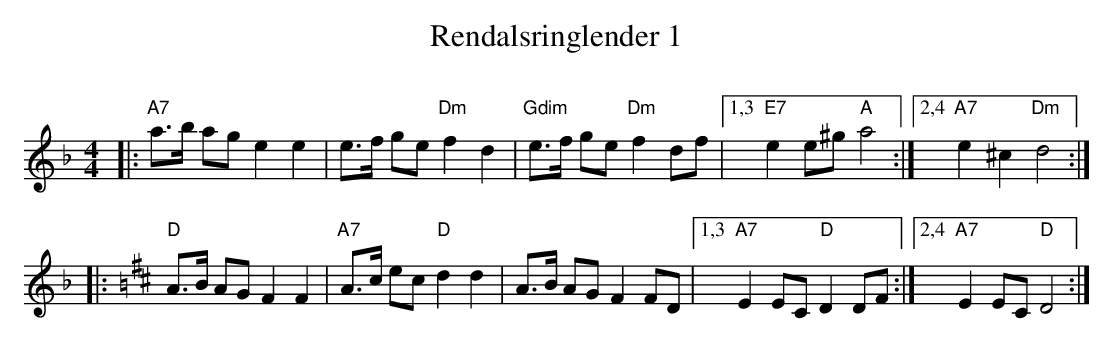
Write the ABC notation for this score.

X:1
T: Rendalsringlender 1
O:
M: 4/4
L: 1/8
K: Dm
|: "A7"a>b ag e2 e2 | e>f ge "Dm"f2 d2 | "Gdim"e>f ge "Dm"f2 df |1,3 "E7"e2 e^g "A"a4 :|2,4 "A7"e2 ^c2 "Dm"d4 :|
P:
K:D
|: "D"A>B AG F2 F2 | "A7"A>c ec "D"d2 d2 | A>B AG F2 FD |1,3 "A7"E2 EC "D"D2 DF :|2,4 "A7"E2 EC "D"D4 :|
